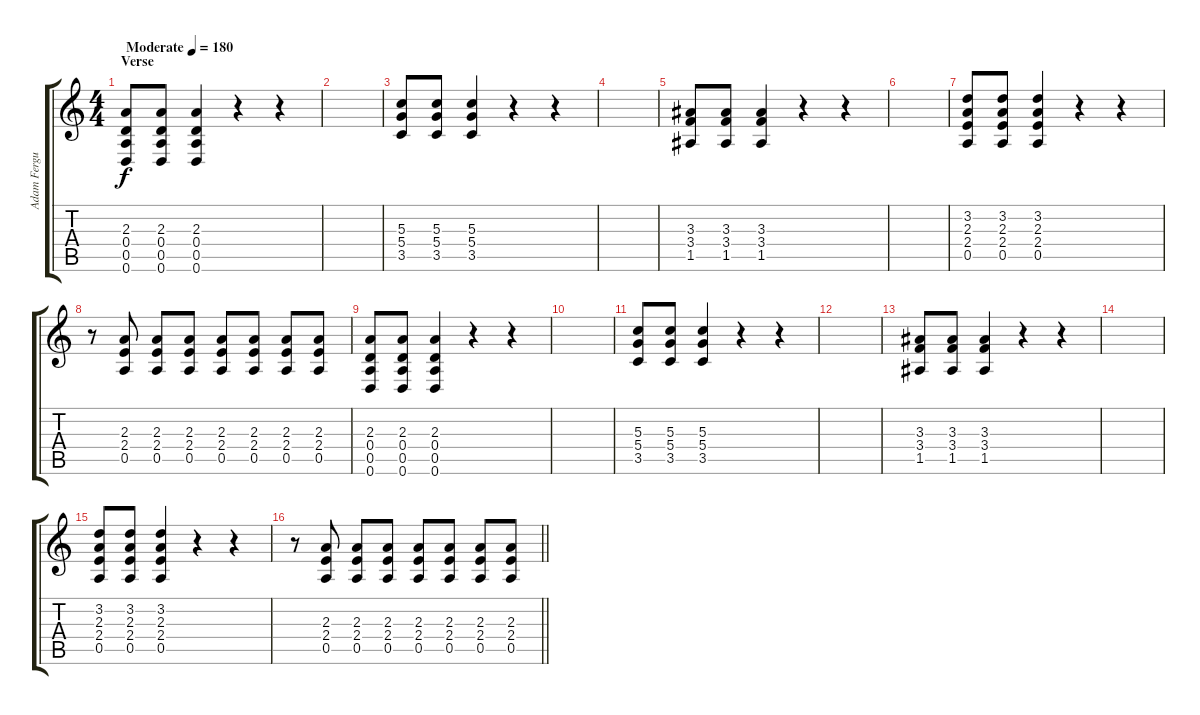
\track ("Adam Ferguson - Guitar" "Adam Fergu") {instrument distortionguitar}
\staff {score tabs}
\tuning (E4 B3 G3 D3 A2 D2) {hide}
\ts (4 4)
\section ("" "Verse")
\tempo (180 "Moderate")
\clef g2
\ks c
(2.3 0.4 0.5 0.6).8{dy f instrument distortionguitar} (2.3 0.4 0.5 0.6).8 (2.3 0.4 0.5 0.6).4 r.4 r.4 |
|
(5.3 5.4 3.5).8 (5.3 5.4 3.5).8 (5.3 5.4 3.5).4 r.4 r.4 |
|
(3.3 3.4 1.5).8 (3.3 3.4 1.5).8 (3.3 3.4 1.5).4 r.4 r.4 |
|
(3.2 2.3 2.4 0.5).8 (3.2 2.3 2.4 0.5).8 (3.2 2.3 2.4 0.5).4 r.4 r.4 |
r.8 (2.3 2.4 0.5).8 (2.3 2.4 0.5).8 (2.3 2.4 0.5).8 (2.3 2.4 0.5).8 (2.3 2.4 0.5).8 (2.3 2.4 0.5).8 (2.3 2.4 0.5).8 |
(2.3 0.4 0.5 0.6).8 (2.3 0.4 0.5 0.6).8 (2.3 0.4 0.5 0.6).4 r.4 r.4 |
|
(5.3 5.4 3.5).8 (5.3 5.4 3.5).8 (5.3 5.4 3.5).4 r.4 r.4 |
|
(3.3 3.4 1.5).8 (3.3 3.4 1.5).8 (3.3 3.4 1.5).4 r.4 r.4 |
|
(3.2 2.3 2.4 0.5).8 (3.2 2.3 2.4 0.5).8 (3.2 2.3 2.4 0.5).4 r.4 r.4 |
\barLineRight lightlight
r.8 (2.3 2.4 0.5).8 (2.3 2.4 0.5).8 (2.3 2.4 0.5).8 (2.3 2.4 0.5).8 (2.3 2.4 0.5).8 (2.3 2.4 0.5).8 (2.3 2.4 0.5).8
